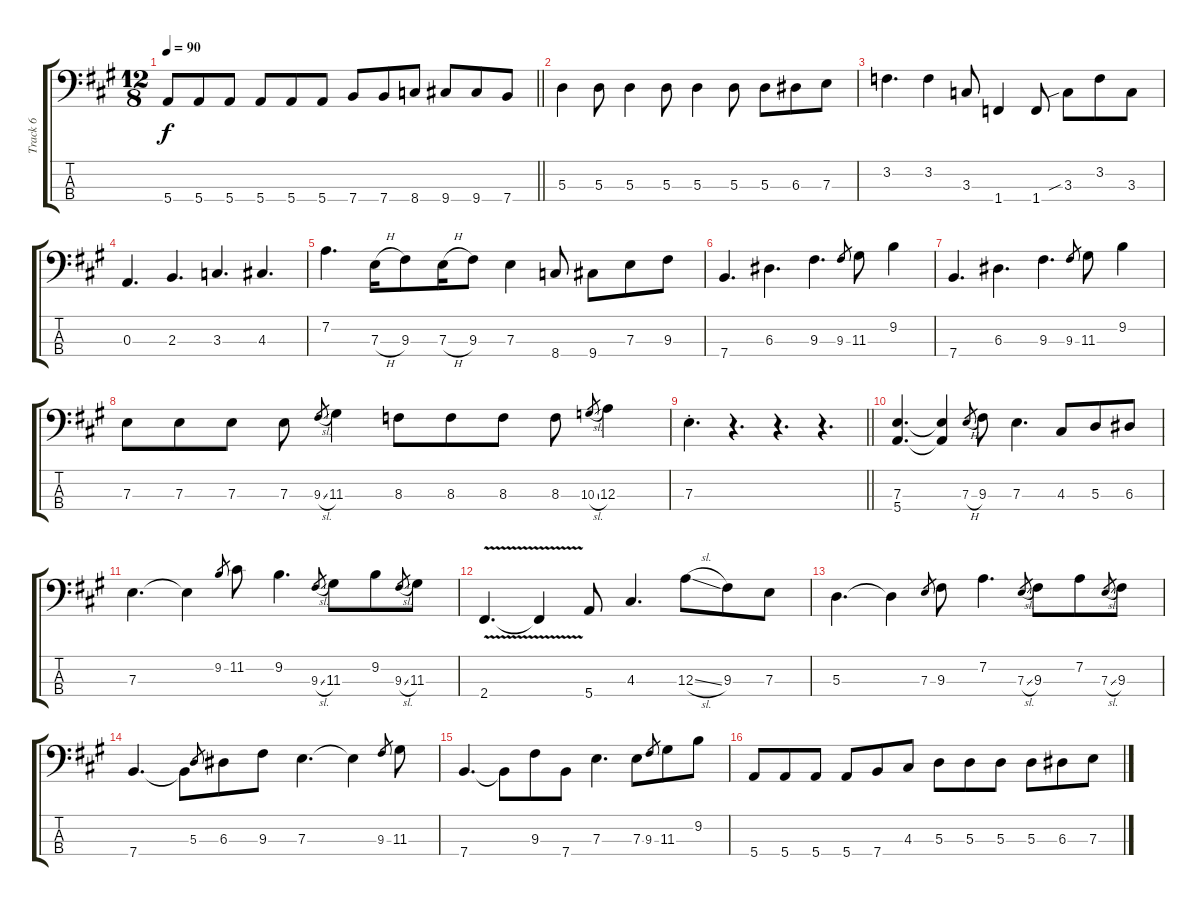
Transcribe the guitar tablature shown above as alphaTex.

\track ("Track 6" "Track 6") {instrument electricbassfinger}
\staff {score tabs}
\tuning (G2 D2 A1 E1) {hide}
\ts (12 8)
\tempo 90
\clef f4
\barLineRight lightlight
\ks a
5.4.8{dy f} 5.4.8 5.4.8 5.4.8 5.4.8 5.4.8 7.4.8 7.4.8 8.4.8 9.4.8 9.4.8 7.4.8 |
5.3.4 5.3.8 5.3.4 5.3.8 5.3.4 5.3.8 5.3.8 6.3.8 7.3.8 |
3.2.4{d} 3.2.4 3.3.8 1.4.4 1.4.8 3.3{sib}.8 3.2.8 3.3.8 |
0.3.4{d} 2.3.4{d} 3.3.4{d} 4.3.4{d} |
7.2.4{d} 7.3{h}.16 9.3.8 7.3{h}.16 9.3.8 7.3.4 8.4.8 9.4.8 7.3.8 9.3.8 |
7.4.4{d} 6.3.4{d} 9.3.4{d} 9.3.8{gr} 11.3.8 9.2.4 |
7.4.4{d} 6.3.4{d} 9.3.4{d} 9.3.8{gr} 11.3.8 9.2.4 |
7.3.8 7.3.8 7.3.8 7.3.8 9.3{sl}.8{gr} 11.3.4 8.3.8 8.3.8 8.3.8 8.3.8 10.3{sl}.8{gr} 12.3.4 |
\barLineRight lightlight
7.3{st}.4{d} r.4{d} r.4{d} r.4{d} |
(7.3 5.4).4{d} (7.3{t} 5.4{t}).4 7.3{h}.8{gr} 9.3.8 7.3.4{d} 4.3.8 5.3.8 6.3.8 |
7.3.4{d} 7.3{t}.4 9.2.8{gr} 11.2.8 9.2.4{d} 9.3{sl}.8{gr} 11.3.8 9.2.8 9.3{sl}.8{gr} 11.3.8 |
2.4{v}.4{d} 2.4{t}.4 5.4.8 4.3.4{d} 12.3{sl}.8 9.3.8 7.3.8 |
5.3.4{d} 5.3{t}.4 7.3.8{gr} 9.3.8 7.2.4{d} 7.3{sl}.8{gr} 9.3.8 7.2.8 7.3{sl}.8{gr} 9.3.8 |
7.4.4{d} 7.4{t}.8 5.3.8{gr} 6.3.8 9.3.8 7.3.4{d} 7.3{t}.4 9.3.8{gr} 11.3.8 |
7.4.4{d} 7.4{t}.8 9.3.8 7.4.8 7.3.4{d} 7.3.8 9.3.8{gr} 11.3.8 9.2.8 |
5.4.8 5.4.8 5.4.8 5.4.8 7.4.8 4.3.8 5.3.8 5.3.8 5.3.8 5.3.8 6.3.8 7.3.8
